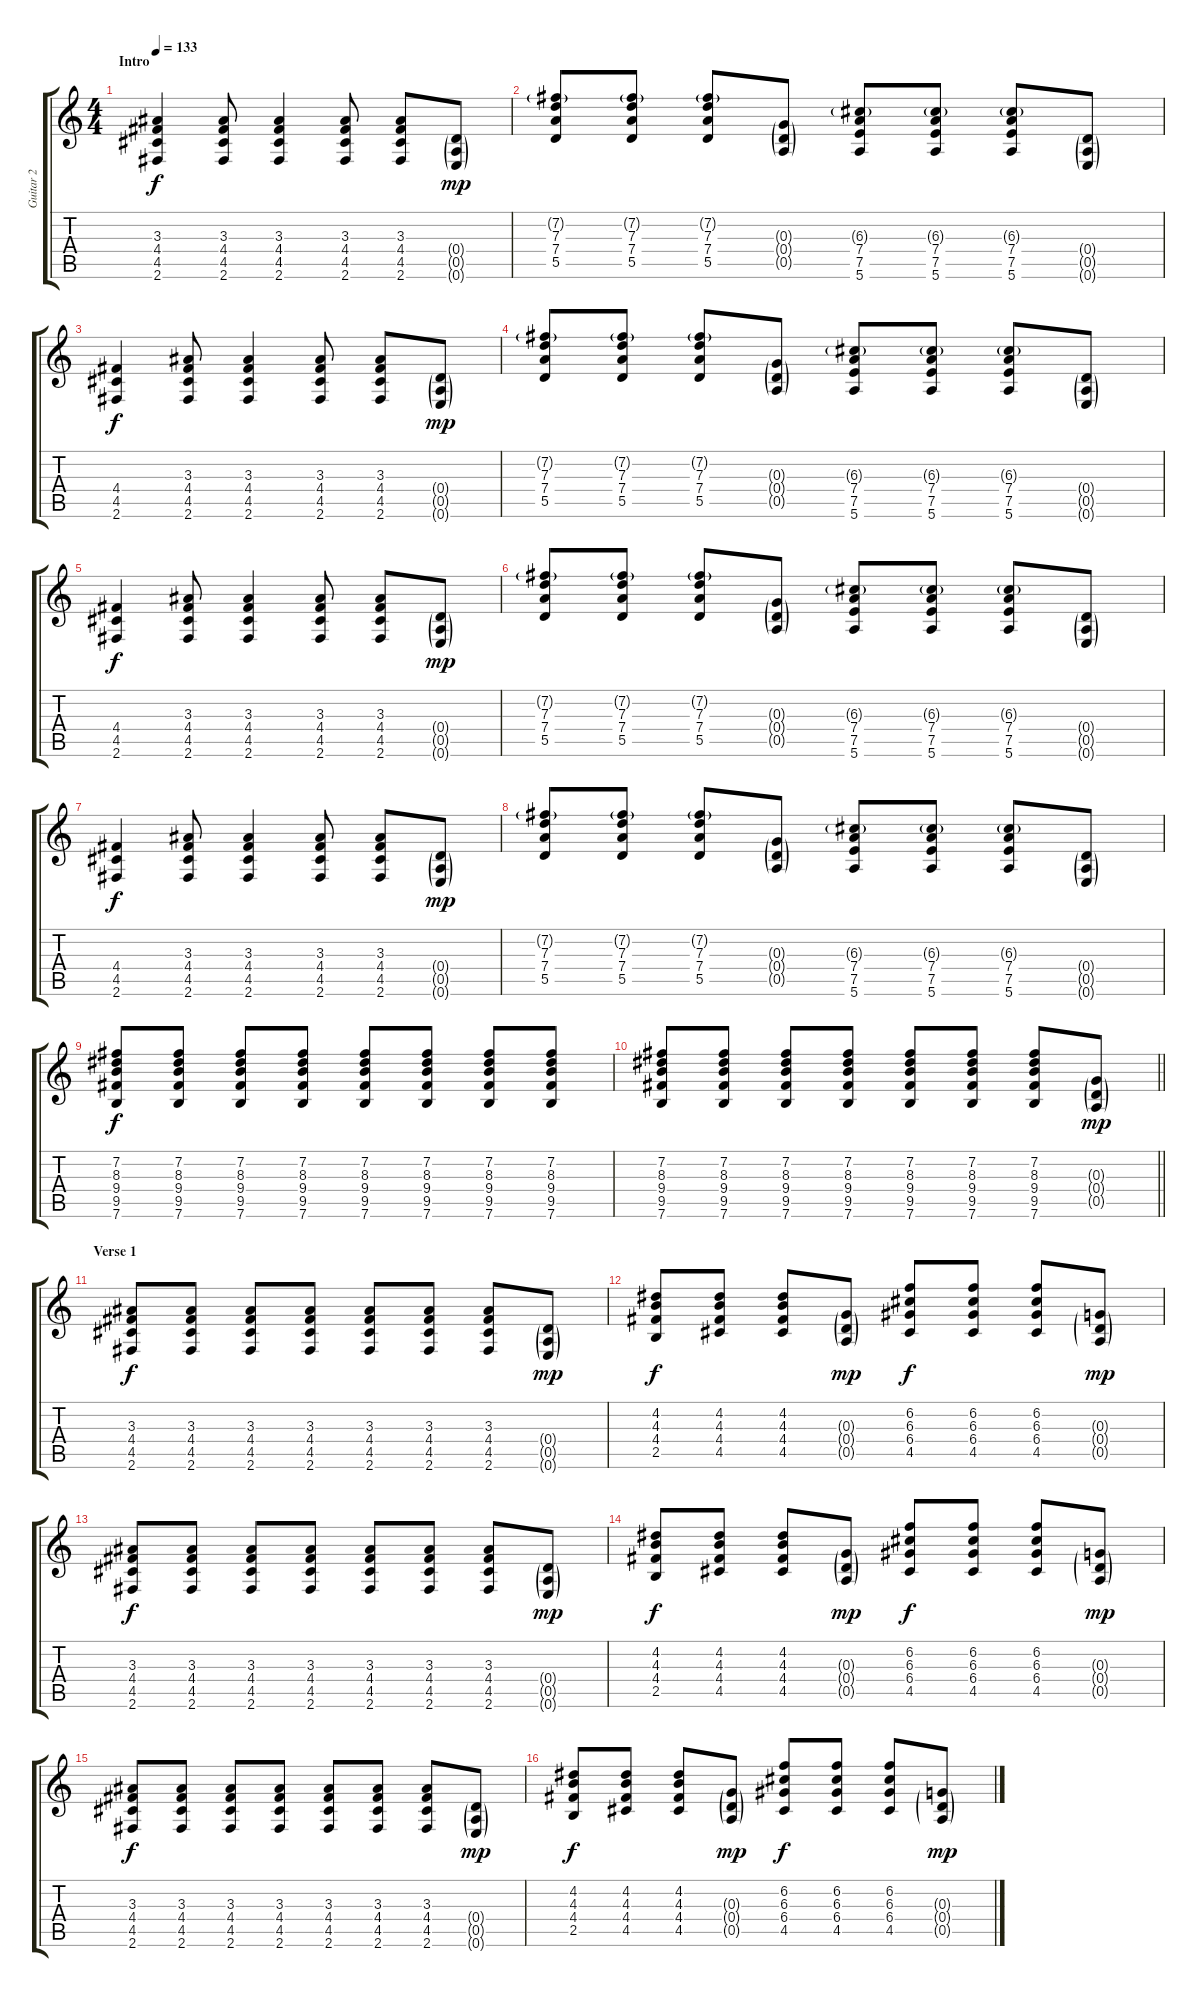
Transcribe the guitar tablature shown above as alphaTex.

\track ("Guitar 2" "Guitar 2") {instrument overdrivenguitar}
\staff {score tabs}
\tuning (E4 B3 G3 D3 A2 E2) {hide}
\ts (4 4)
\section ("" "Intro")
\tempo 133
\clef g2
\ks c
(3.3 4.4 4.5 2.6).4{dy f instrument overdrivenguitar} (3.3 4.4 4.5 2.6).8 (3.3 4.4 4.5 2.6).4 (3.3 4.4 4.5 2.6).8 (3.3 4.4 4.5 2.6).8 (0.4{g} 0.5{g} 0.6{g}).8{dy mp} |
(7.2{g} 7.3 7.4 5.5).8 (7.2{g} 7.3 7.4 5.5).8 (7.2{g} 7.3 7.4 5.5).8 (0.3{g} 0.4{g} 0.5{g}).8 (6.3{g} 7.4 7.5 5.6).8 (6.3{g} 7.4 7.5 5.6).8 (6.3{g} 7.4 7.5 5.6).8 (0.4{g} 0.5{g} 0.6{g}).8 |
(4.4 4.5 2.6).4{dy f} (3.3 4.4 4.5 2.6).8 (3.3 4.4 4.5 2.6).4 (3.3 4.4 4.5 2.6).8 (3.3 4.4 4.5 2.6).8 (0.4{g} 0.5{g} 0.6{g}).8{dy mp} |
(7.2{g} 7.3 7.4 5.5).8 (7.2{g} 7.3 7.4 5.5).8 (7.2{g} 7.3 7.4 5.5).8 (0.3{g} 0.4{g} 0.5{g}).8 (6.3{g} 7.4 7.5 5.6).8 (6.3{g} 7.4 7.5 5.6).8 (6.3{g} 7.4 7.5 5.6).8 (0.4{g} 0.5{g} 0.6{g}).8 |
(4.4 4.5 2.6).4{dy f} (3.3 4.4 4.5 2.6).8 (3.3 4.4 4.5 2.6).4 (3.3 4.4 4.5 2.6).8 (3.3 4.4 4.5 2.6).8 (0.4{g} 0.5{g} 0.6{g}).8{dy mp} |
(7.2{g} 7.3 7.4 5.5).8 (7.2{g} 7.3 7.4 5.5).8 (7.2{g} 7.3 7.4 5.5).8 (0.3{g} 0.4{g} 0.5{g}).8 (6.3{g} 7.4 7.5 5.6).8 (6.3{g} 7.4 7.5 5.6).8 (6.3{g} 7.4 7.5 5.6).8 (0.4{g} 0.5{g} 0.6{g}).8 |
(4.4 4.5 2.6).4{dy f} (3.3 4.4 4.5 2.6).8 (3.3 4.4 4.5 2.6).4 (3.3 4.4 4.5 2.6).8 (3.3 4.4 4.5 2.6).8 (0.4{g} 0.5{g} 0.6{g}).8{dy mp} |
(7.2{g} 7.3 7.4 5.5).8 (7.2{g} 7.3 7.4 5.5).8 (7.2{g} 7.3 7.4 5.5).8 (0.3{g} 0.4{g} 0.5{g}).8 (6.3{g} 7.4 7.5 5.6).8 (6.3{g} 7.4 7.5 5.6).8 (6.3{g} 7.4 7.5 5.6).8 (0.4{g} 0.5{g} 0.6{g}).8 |
(7.2 8.3 9.4 9.5 7.6).8{dy f} (7.2 8.3 9.4 9.5 7.6).8 (7.2 8.3 9.4 9.5 7.6).8 (7.2 8.3 9.4 9.5 7.6).8 (7.2 8.3 9.4 9.5 7.6).8 (7.2 8.3 9.4 9.5 7.6).8 (7.2 8.3 9.4 9.5 7.6).8 (7.2 8.3 9.4 9.5 7.6).8 |
\barLineRight lightlight
(7.2 8.3 9.4 9.5 7.6).8 (7.2 8.3 9.4 9.5 7.6).8 (7.2 8.3 9.4 9.5 7.6).8 (7.2 8.3 9.4 9.5 7.6).8 (7.2 8.3 9.4 9.5 7.6).8 (7.2 8.3 9.4 9.5 7.6).8 (7.2 8.3 9.4 9.5 7.6).8 (0.3{g} 0.4{g} 0.5{g}).8{dy mp} |
\section ("" "Verse 1")
(3.3 4.4 4.5 2.6).8{dy f} (3.3 4.4 4.5 2.6).8 (3.3 4.4 4.5 2.6).8 (3.3 4.4 4.5 2.6).8 (3.3 4.4 4.5 2.6).8 (3.3 4.4 4.5 2.6).8 (3.3 4.4 4.5 2.6).8 (0.4{g} 0.5{g} 0.6{g}).8{dy mp} |
(4.2 4.3 4.4 2.5).8{dy f} (4.2 4.3 4.4 4.5).8 (4.2 4.3 4.4 4.5).8 (0.3{g} 0.4{g} 0.5{g}).8{dy mp} (6.2 6.3 6.4 4.5).8{dy f} (6.2 6.3 6.4 4.5).8 (6.2 6.3 6.4 4.5).8 (0.3{g} 0.4{g} 0.5{g}).8{dy mp} |
(3.3 4.4 4.5 2.6).8{dy f} (3.3 4.4 4.5 2.6).8 (3.3 4.4 4.5 2.6).8 (3.3 4.4 4.5 2.6).8 (3.3 4.4 4.5 2.6).8 (3.3 4.4 4.5 2.6).8 (3.3 4.4 4.5 2.6).8 (0.4{g} 0.5{g} 0.6{g}).8{dy mp} |
(4.2 4.3 4.4 2.5).8{dy f} (4.2 4.3 4.4 4.5).8 (4.2 4.3 4.4 4.5).8 (0.3{g} 0.4{g} 0.5{g}).8{dy mp} (6.2 6.3 6.4 4.5).8{dy f} (6.2 6.3 6.4 4.5).8 (6.2 6.3 6.4 4.5).8 (0.3{g} 0.4{g} 0.5{g}).8{dy mp} |
(3.3 4.4 4.5 2.6).8{dy f} (3.3 4.4 4.5 2.6).8 (3.3 4.4 4.5 2.6).8 (3.3 4.4 4.5 2.6).8 (3.3 4.4 4.5 2.6).8 (3.3 4.4 4.5 2.6).8 (3.3 4.4 4.5 2.6).8 (0.4{g} 0.5{g} 0.6{g}).8{dy mp} |
(4.2 4.3 4.4 2.5).8{dy f} (4.2 4.3 4.4 4.5).8 (4.2 4.3 4.4 4.5).8 (0.3{g} 0.4{g} 0.5{g}).8{dy mp} (6.2 6.3 6.4 4.5).8{dy f} (6.2 6.3 6.4 4.5).8 (6.2 6.3 6.4 4.5).8 (0.3{g} 0.4{g} 0.5{g}).8{dy mp}
